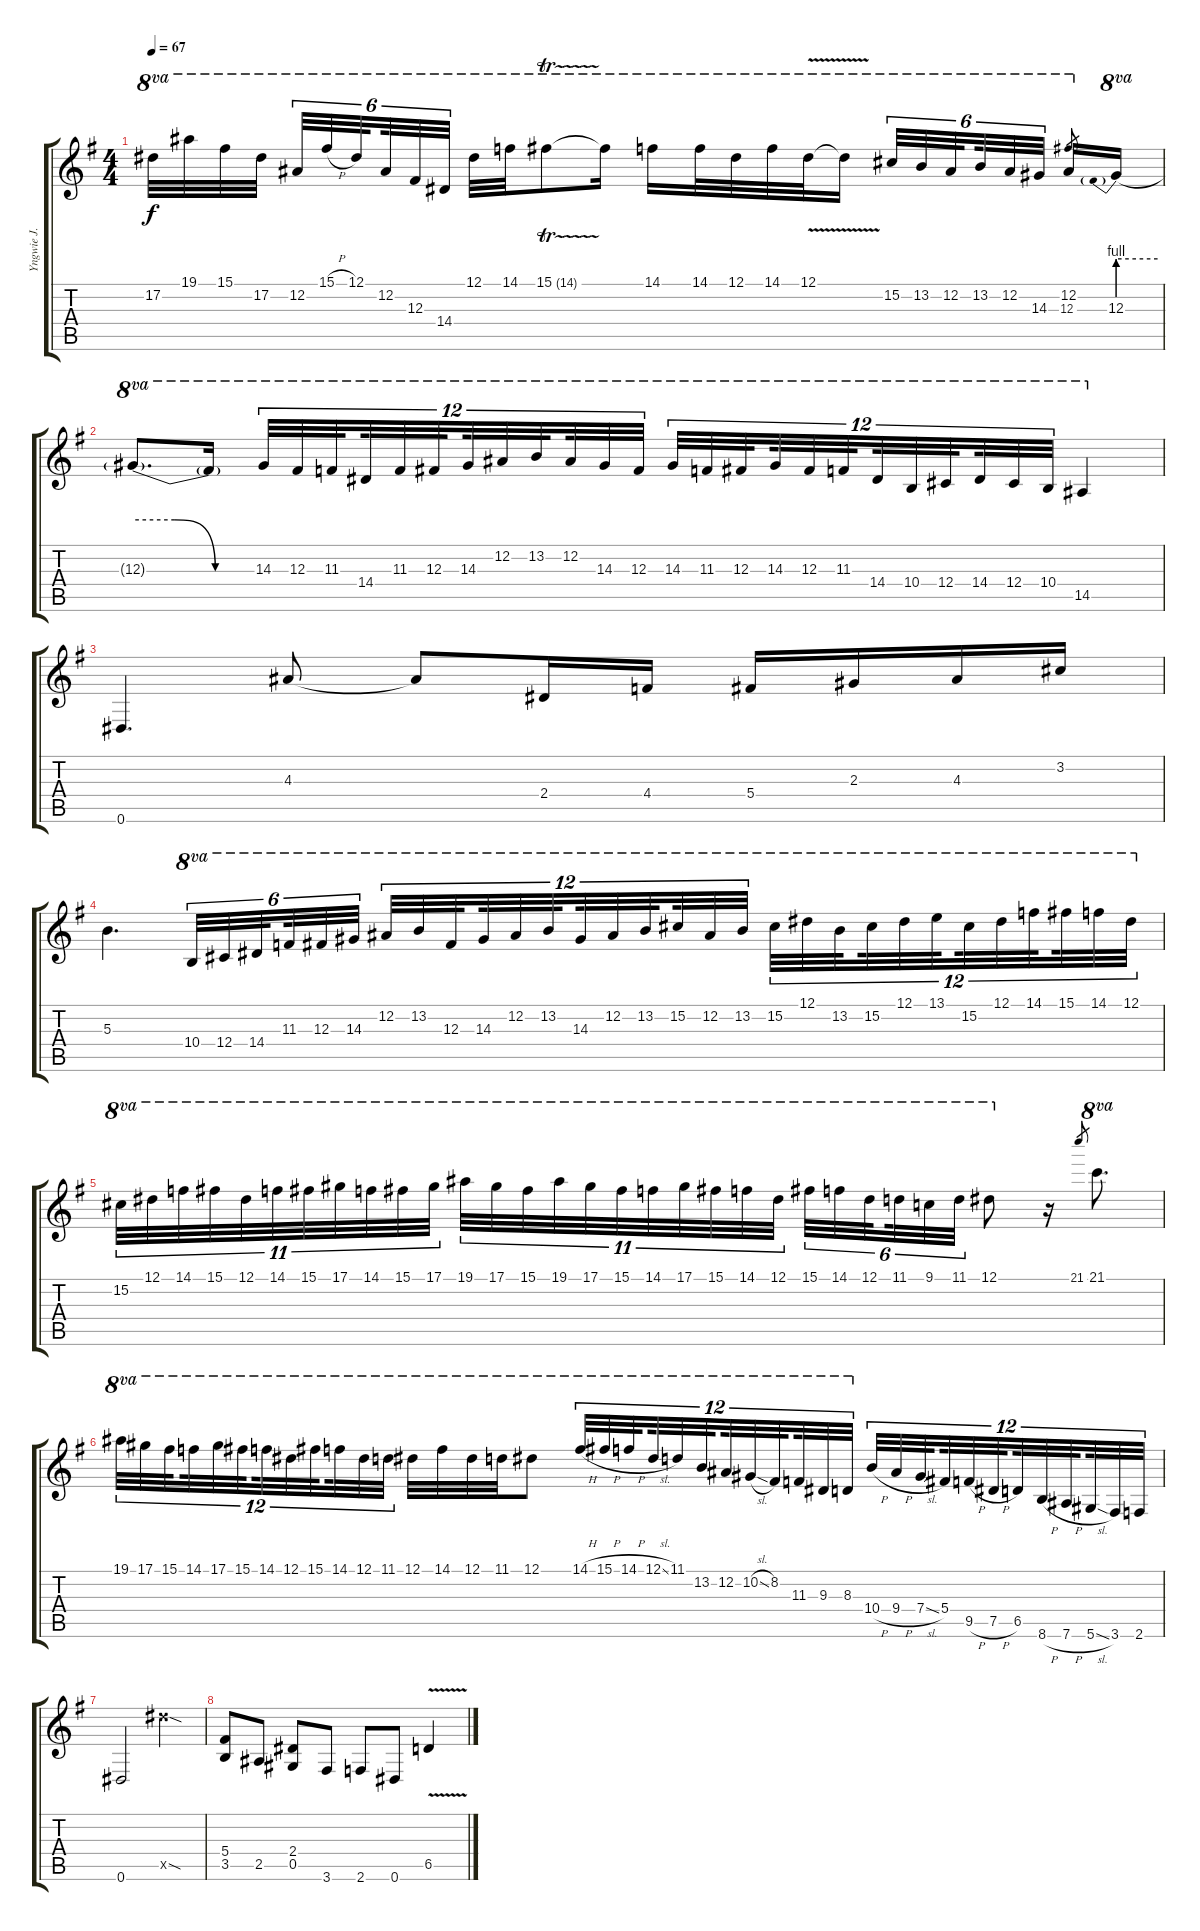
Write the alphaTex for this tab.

\track ("Yngwie J. Malmsteen" "Yngwie J. ") {instrument overdrivenguitar}
\staff {score tabs}
\tuning (Eb4 Bb3 Gb3 Db3 Ab2 Eb2) {hide}
\ts (4 4)
\tempo 67
\clef g2
\ks g
17.2.32{ot 8va dy f} 19.1.32{ot 8va} 15.1.32{ot 8va} 17.2.32{ot 8va beam splitsecondary} 12.2.32{tu (6 4) ot 8va} 15.1{h}.32{tu (6 4) ot 8va} 12.1.32{tu (6 4) ot 8va beam splitsecondary} 12.2.32{tu (6 4) ot 8va} 12.3.32{tu (6 4) ot 8va} 14.4.32{tu (6 4) ot 8va} 12.1.32{ot 8va} 14.1.32{ot 8va} 15.1{tr (14 32)}.8{ot 8va} 15.1{t}.16{ot 8va} 14.1.16{ot 8va} 14.1.32{ot 8va} 12.1.32{ot 8va} 14.1.32{ot 8va} 12.1{v}.32{ot 8va} 12.1{v t}.16{ot 8va} 15.2.32{tu (6 4) ot 8va} 13.2.32{tu (6 4) ot 8va} 12.2.32{tu (6 4) ot 8va beam splitsecondary} 13.2.32{tu (6 4) ot 8va} 12.2.32{tu (6 4) ot 8va} 14.3.32{tu (6 4) ot 8va beam splitsecondary} 12.2.16{ot 8va} 12.3.8{gr} 12.3{be (prebend 0 4 60 4)}.16{ot 8va} |
12.3{be (custom 0 4 20 4 40 0 60 0) t}.8{d ot 8va} 12.3{t}.16{ot 8va} 14.3.32{tu (12 8) ot 8va} 12.3.32{tu (12 8) ot 8va} 11.3.32{tu (12 8) ot 8va beam splitsecondary} 14.4.32{tu (12 8) ot 8va} 11.3.32{tu (12 8) ot 8va} 12.3.32{tu (12 8) ot 8va beam splitsecondary} 14.3.32{tu (12 8) ot 8va} 12.2.32{tu (12 8) ot 8va} 13.2.32{tu (12 8) ot 8va beam splitsecondary} 12.2.32{tu (12 8) ot 8va} 14.3.32{tu (12 8) ot 8va} 12.3.32{tu (12 8) ot 8va} 14.3.32{tu (12 8) ot 8va} 11.3.32{tu (12 8) ot 8va} 12.3.32{tu (12 8) ot 8va beam splitsecondary} 14.3.32{tu (12 8) ot 8va} 12.3.32{tu (12 8) ot 8va} 11.3.32{tu (12 8) ot 8va beam splitsecondary} 14.4.32{tu (12 8) ot 8va} 10.4.32{tu (12 8) ot 8va} 12.4.32{tu (12 8) ot 8va beam splitsecondary} 14.4.32{tu (12 8) ot 8va} 12.4.32{tu (12 8) ot 8va} 10.4.32{tu (12 8) ot 8va} 14.5.4{ot 8va} |
0.6.4{d} 4.3.8 4.3{t}.8 2.4.16 4.4.16 5.4.16 2.3.16 4.3.16 3.2.16 |
5.3.4{d} 10.4.32{tu (6 4) ot 8va} 12.4.32{tu (6 4) ot 8va} 14.4.32{tu (6 4) ot 8va beam splitsecondary} 11.3.32{tu (6 4) ot 8va} 12.3.32{tu (6 4) ot 8va} 14.3.32{tu (6 4) ot 8va} 12.2.32{tu (12 8) ot 8va} 13.2.32{tu (12 8) ot 8va} 12.3.32{tu (12 8) ot 8va beam splitsecondary} 14.3.32{tu (12 8) ot 8va} 12.2.32{tu (12 8) ot 8va} 13.2.32{tu (12 8) ot 8va beam splitsecondary} 14.3.32{tu (12 8) ot 8va} 12.2.32{tu (12 8) ot 8va} 13.2.32{tu (12 8) ot 8va beam splitsecondary} 15.2.32{tu (12 8) ot 8va} 12.2.32{tu (12 8) ot 8va} 13.2.32{tu (12 8) ot 8va} 15.2.32{tu (12 8) ot 8va} 12.1.32{tu (12 8) ot 8va} 13.2.32{tu (12 8) ot 8va beam splitsecondary} 15.2.32{tu (12 8) ot 8va} 12.1.32{tu (12 8) ot 8va} 13.1.32{tu (12 8) ot 8va beam splitsecondary} 15.2.32{tu (12 8) ot 8va} 12.1.32{tu (12 8) ot 8va} 14.1.32{tu (12 8) ot 8va beam splitsecondary} 15.1.32{tu (12 8) ot 8va} 14.1.32{tu (12 8) ot 8va} 12.1.32{tu (12 8) ot 8va} |
15.2.32{tu (11 8) ot 8va} 12.1.32{tu (11 8) ot 8va} 14.1.32{tu (11 8) ot 8va} 15.1.32{tu (11 8) ot 8va} 12.1.32{tu (11 8) ot 8va} 14.1.32{tu (11 8) ot 8va} 15.1.32{tu (11 8) ot 8va} 17.1.32{tu (11 8) ot 8va} 14.1.32{tu (11 8) ot 8va} 15.1.32{tu (11 8) ot 8va} 17.1.32{tu (11 8) ot 8va} 19.1.32{tu (11 8) ot 8va} 17.1.32{tu (11 8) ot 8va} 15.1.32{tu (11 8) ot 8va} 19.1.32{tu (11 8) ot 8va} 17.1.32{tu (11 8) ot 8va} 15.1.32{tu (11 8) ot 8va} 14.1.32{tu (11 8) ot 8va} 17.1.32{tu (11 8) ot 8va} 15.1.32{tu (11 8) ot 8va} 14.1.32{tu (11 8) ot 8va} 12.1.32{tu (11 8) ot 8va} 15.1.32{tu (6 4) ot 8va} 14.1.32{tu (6 4) ot 8va} 12.1.32{tu (6 4) ot 8va beam splitsecondary} 11.1.32{tu (6 4) ot 8va} 9.1.32{tu (6 4) ot 8va} 11.1.32{tu (6 4) ot 8va} 12.1.8{ot 8va} r.16 21.1.8{gr} 21.1.8{d ot 8va} |
19.1.32{tu (12 8) ot 8va} 17.1.32{tu (12 8) ot 8va} 15.1.32{tu (12 8) ot 8va beam splitsecondary} 14.1.32{tu (12 8) ot 8va} 17.1.32{tu (12 8) ot 8va} 15.1.32{tu (12 8) ot 8va beam splitsecondary} 14.1.32{tu (12 8) ot 8va} 12.1.32{tu (12 8) ot 8va} 15.1.32{tu (12 8) ot 8va beam splitsecondary} 14.1.32{tu (12 8) ot 8va} 12.1.32{tu (12 8) ot 8va} 11.1.32{tu (12 8) ot 8va} 12.1.32{ot 8va} 14.1.32{ot 8va} 12.1.32{ot 8va} 11.1.32{ot 8va} 12.1.8{ot 8va} 14.1{h}.32{tu (12 8) ot 8va} 15.1{h}.32{tu (12 8) ot 8va} 14.1{h}.32{tu (12 8) ot 8va beam splitsecondary} 12.1{sl}.32{tu (12 8) ot 8va} 11.1.32{tu (12 8) ot 8va} 13.2.32{tu (12 8) ot 8va beam splitsecondary} 12.2.32{tu (12 8) ot 8va} 10.2{sl}.32{tu (12 8) ot 8va} 8.2.32{tu (12 8) ot 8va beam splitsecondary} 11.3.32{tu (12 8) ot 8va} 9.3.32{tu (12 8) ot 8va} 8.3.32{tu (12 8) ot 8va} 10.4{h}.32{tu (12 8)} 9.4{h}.32{tu (12 8)} 7.4{sl}.32{tu (12 8) beam splitsecondary} 5.4.32{tu (12 8)} 9.5{h}.32{tu (12 8)} 7.5{h}.32{tu (12 8) beam splitsecondary} 6.5.32{tu (12 8)} 8.6{h}.32{tu (12 8)} 7.6{h}.32{tu (12 8) beam splitsecondary} 5.6{sl}.32{tu (12 8)} 3.6.32{tu (12 8)} 2.6.32{tu (12 8)} |
0.6.2 19.5{sod x}.2 |
(5.4 3.5).8 2.5.8 (2.4 0.5).8 3.6.8 2.6.8 0.6.8 6.5{v}.4
